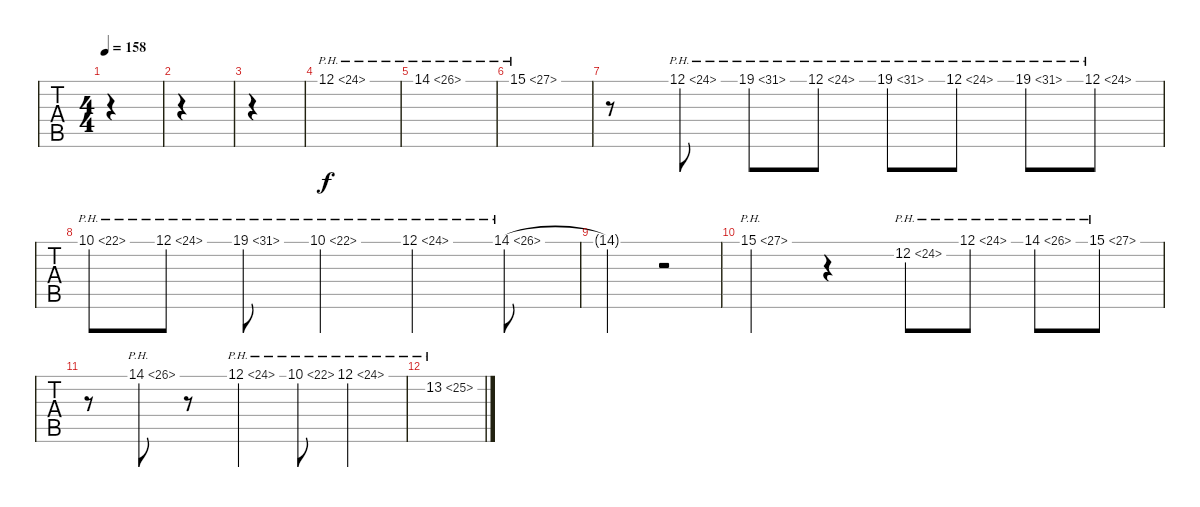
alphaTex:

\track ("   " "   ") {instrument fx7echoes}
\staff {tabs}
\tuning (D4 A3 F3 C3 G2 D2) {hide}
\ts (4 4)
\tempo 158
\clef g2
\ks c
|
|
|
12.1{ph 12}.1 |
14.1{ph 12}.1 |
15.1{ph 12}.1 |
r.8 12.1{ph 12 st}.8 19.1{ph 12 st}.8 12.1{ph 12 st}.8 19.1{ph 12 st}.8 12.1{ph 12 st}.8 19.1{ph 12 st}.8 12.1{ph 12 st}.8 |
10.1{ph 12}.8 12.1{ph 12}.8 19.1{ph 12}.8 10.1{ph 12}.4 12.1{ph 12}.4 14.1{ph 12}.8 |
14.1{t}.2 r.2 |
15.1{ph 12}.4 r.4 12.2{ph 12 st}.8 12.1{ph 12 st}.8 14.1{ph 12 st}.8 15.1{ph 12 st}.8 |
r.8 14.1{ph 12}.8 r.8 12.1{ph 12}.4 10.1{ph 12}.8 12.1{ph 12}.4 |
13.2{ph 12}.1
